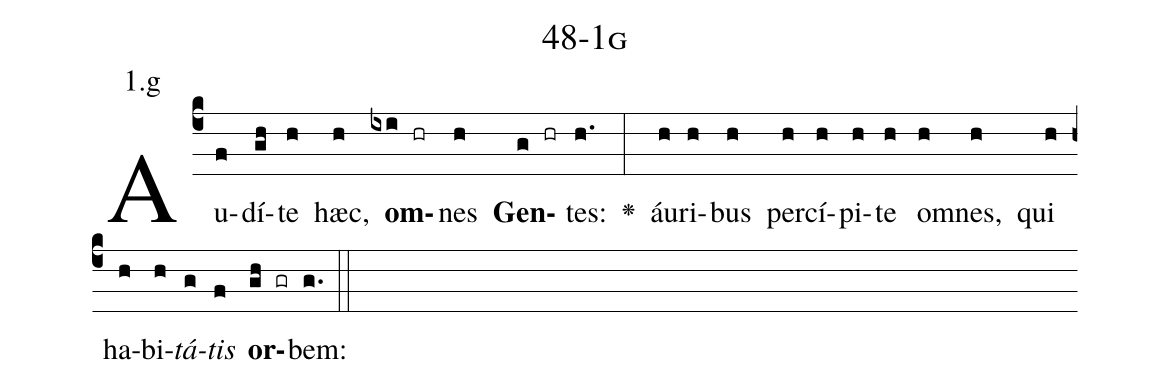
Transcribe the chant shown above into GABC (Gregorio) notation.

name: 48-1g;
annotation: 1.g;
%%
(c4)Au(f)dí(gh)te(h) hæc,(h) <b>om</b>(ixi hr)nes(h) <b>Gen</b>(g hr)tes:(h.) <v>\greheightstar</v>(:) áu(h)ri(h)bus(h) per(h)cí(h)pi(h)te(h) om(h)nes,(h) qui(h) ha(h)bi(h)<i>tá</i>(g)<i>tis</i>(f) <b>or</b>(gh gr)bem:(g.) (::)


%E(h) u(h) o(g) u(f) a(gh) e.(g.) (::)
